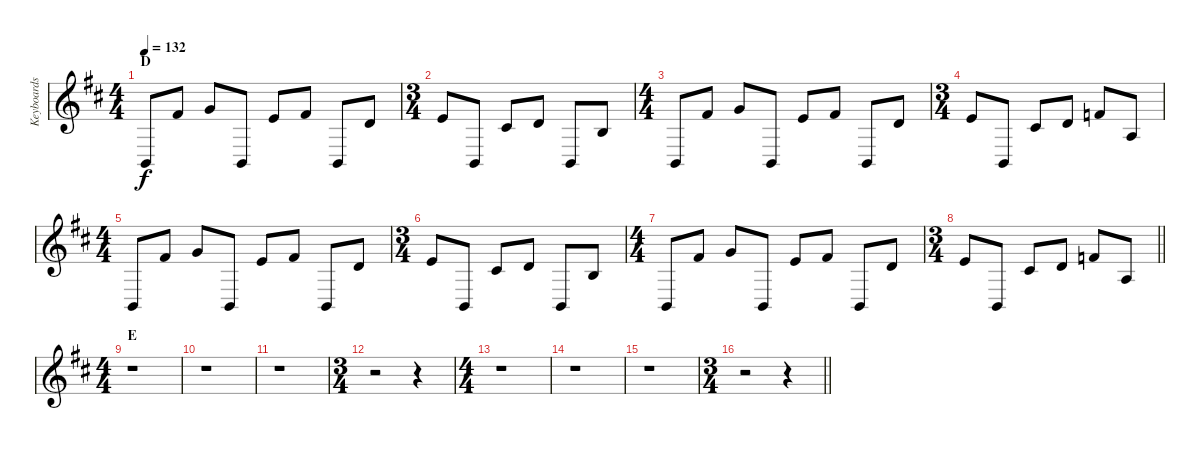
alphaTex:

\track ("Keyboards (high register)" "Keyboards ") {instrument acousticgrandpiano}
\staff {score}
\tuning (E4 B3 G3 D3 A2 E2 B1) {hide}
\ts (4 4)
\section ("" "D")
\tempo 132
\clef g2
\ks bminor
2.5.8{dy f instrument lead2sawtooth} 2.1.8 3.1.8 2.5.8 0.1.8 2.1.8 2.5.8 3.2.8 |
\ts (3 4)
0.1.8 2.5.8 2.2.8 3.2.8 2.5.8 4.3.8 |
\ts (4 4)
2.5.8 2.1.8 3.1.8 2.5.8 0.1.8 2.1.8 2.5.8 3.2.8 |
\ts (3 4)
0.1.8 2.5.8 2.2.8 3.2.8 1.1.8 2.3.8 |
\ts (4 4)
2.5.8 2.1.8 3.1.8 2.5.8 0.1.8 2.1.8 2.5.8 3.2.8 |
\ts (3 4)
0.1.8 2.5.8 2.2.8 3.2.8 2.5.8 4.3.8 |
\ts (4 4)
2.5.8 2.1.8 3.1.8 2.5.8 0.1.8 2.1.8 2.5.8 3.2.8 |
\ts (3 4)
\barLineRight lightlight
0.1.8 2.5.8 2.2.8 3.2.8 1.1.8 2.3.8 |
\ts (4 4)
\section ("" "E")
r.1 |
r.1 |
r.1 |
\ts (3 4)
r.2 r.4 |
\ts (4 4)
r.1 |
r.1 |
r.1 |
\ts (3 4)
\barLineRight lightlight
r.2 r.4
